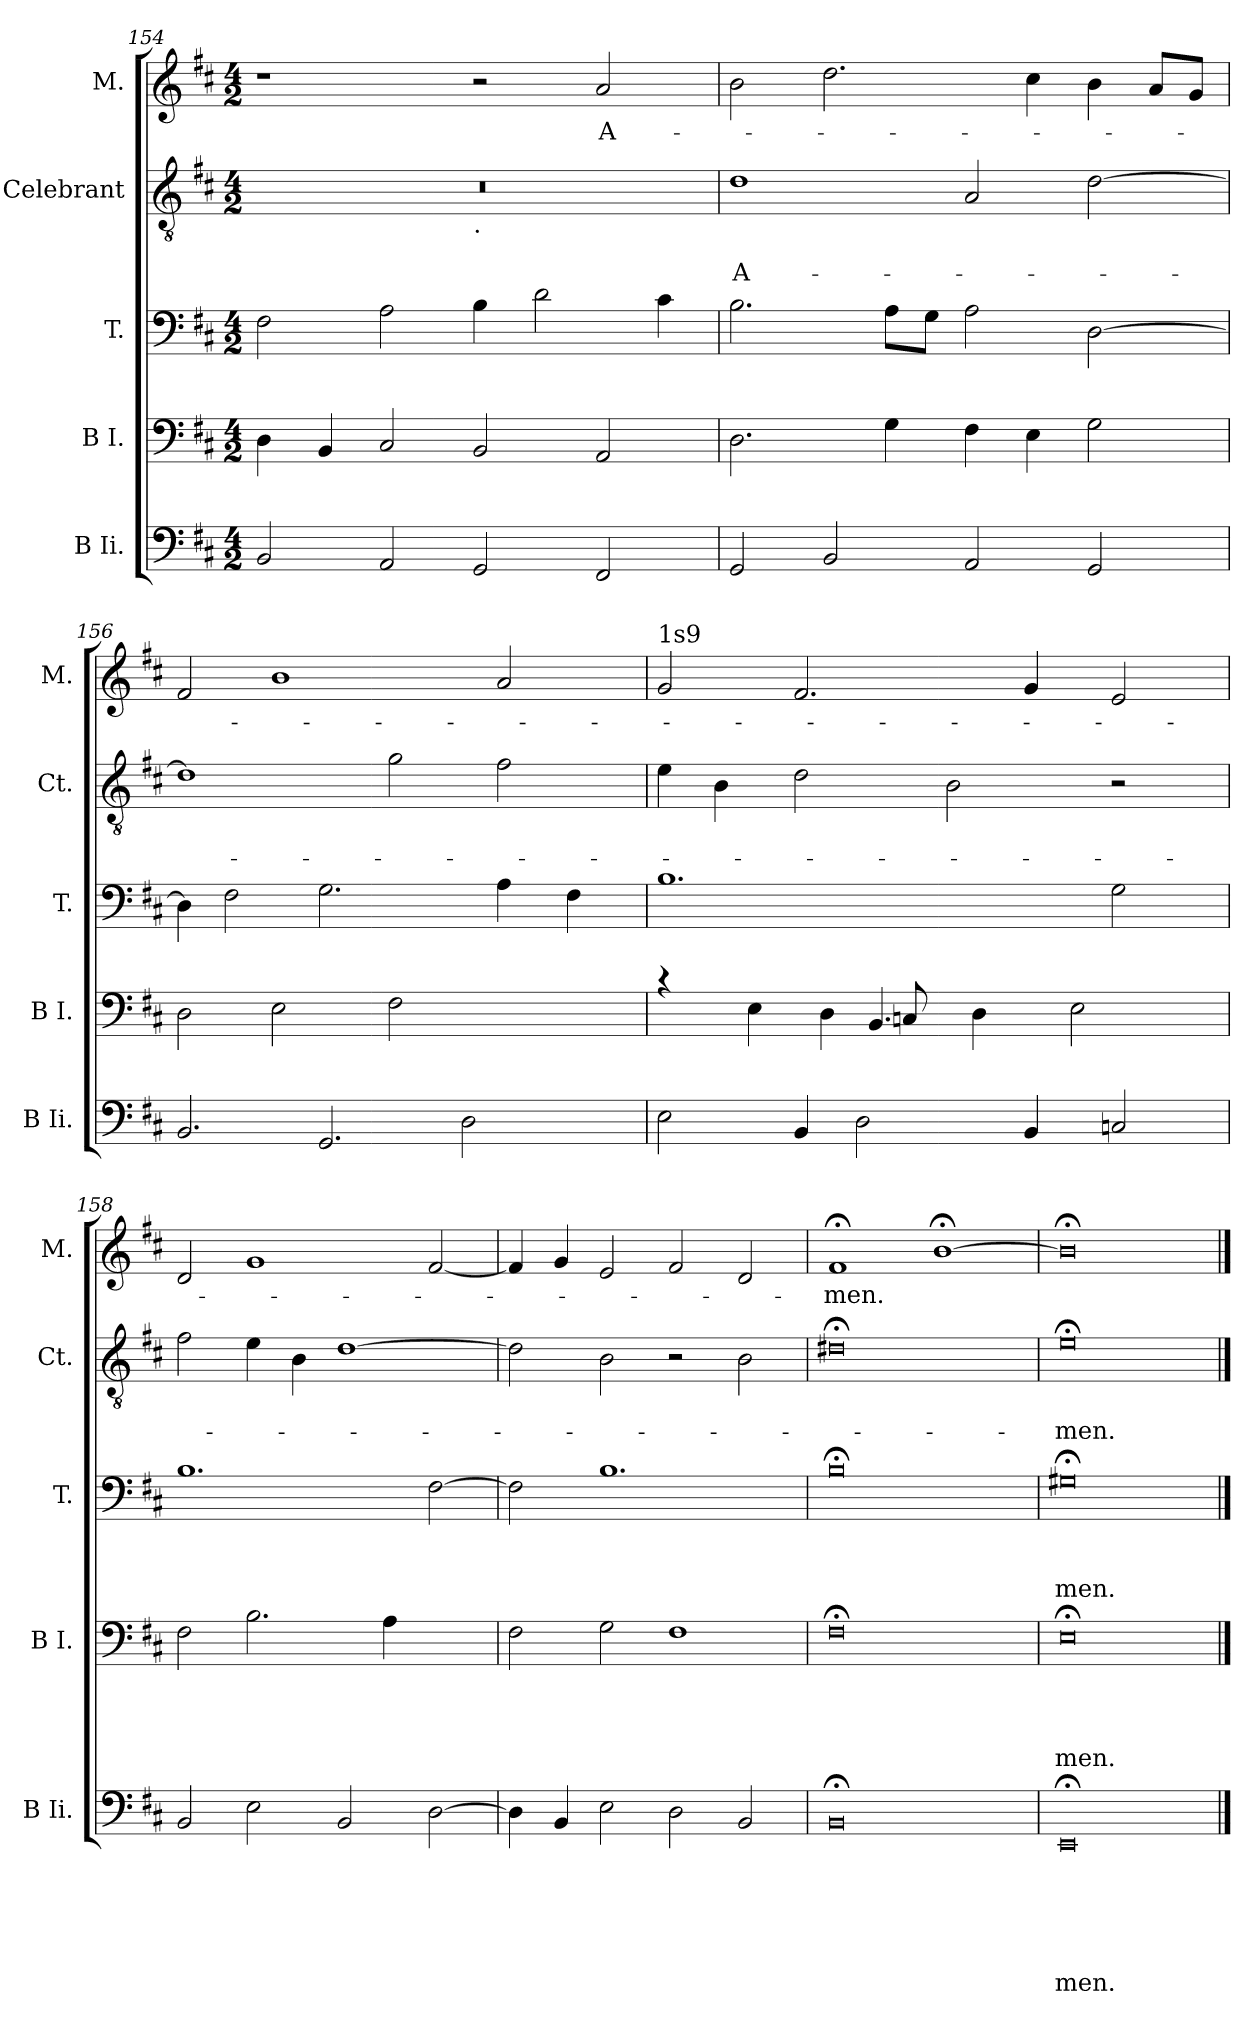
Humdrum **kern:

**kern	**text	**text	**text	**text	**text	**text	**kern	**text	**text	**text	**text	**kern	**text	**text	**text	**kern	**text	**text	**kern	**text
*part5	*part5	*part5	*part5	*part5	*part5	*part5	*part4	*part4	*part4	*part4	*part4	*part3	*part3	*part3	*part3	*part2	*part2	*part2	*part1	*part1
*staff5	*staff5	*staff5	*staff5	*staff5	*staff5	*staff5	*staff4	*staff4	*staff4	*staff4	*staff4	*staff3	*staff3	*staff3	*staff3	*staff2	*staff2	*staff2	*staff1	*staff1
*I"B Ii.	*	*	*	*	*	*	*I"B I.	*	*	*	*	*I"T.	*	*	*	*I"Celebrant	*	*	*I"M.	*
*I'B Ii.	*	*	*	*	*	*	*I'B I.	*	*	*	*	*I'T.	*	*	*	*I'Ct.	*	*	*I'M.	*
!!LO:PB:g=z
*clefF4	*	*	*	*	*	*	*clefF4	*	*	*	*	*clefF4	*	*	*	*clefGv2	*	*	*clefG2	*
*k[f#c#]	*	*	*	*	*	*	*k[f#c#]	*	*	*	*	*k[f#c#]	*	*	*	*k[f#c#]	*	*	*k[f#c#]	*
*D:	*	*	*	*	*	*	*D:	*	*	*	*	*D:	*	*	*	*D:	*	*	*D:	*
*M4/2	*	*	*	*	*	*	*M4/2	*	*	*	*	*M4/2	*	*	*	*M4/2	*	*	*M4/2	*
=154	=154	=154	=154	=154	=154	=154	=154	=154	=154	=154	=154	=154	=154	=154	=154	=154	=154	=154	=154	=154
*	*	*	*	*	*	*	*	*	*	*	*	*	*	*	*	*^	*	*	*	*
2BB/	.	.	.	.	.	.	4D\	.	.	.	.	2F#\	.	.	.	0r	1ryy	.	.	1r	.
.	.	.	.	.	.	.	4BB/	.	.	.	.	.	.	.	.	.	.	.	.	.	.
2AA/	.	.	.	.	.	.	2C#/	.	.	.	.	2A\	.	.	.	.	.	.	.	.	.
!	!	!	!	!	!	!	!	!	!	!	!	!	!	!	!	!	!LO:TX:b:t=.	!	!	!	!
2GG/	.	.	.	.	.	.	2BB/	.	.	.	.	4B\	.	.	.	.	1ryy	.	.	2r	.
.	.	.	.	.	.	.	.	.	.	.	.	2d\	.	.	.	.	.	.	.	.	.
!	!	!	!	!	!	!	!	!	!	!	!	!	!	!	!	!	!	!	!	!	!LO:LY:b
2FF#/	.	.	.	.	.	.	2AA/	.	.	.	.	.	.	.	.	.	.	.	.	2a/	A-
.	.	.	.	.	.	.	.	.	.	.	.	4c#\	.	.	.	.	.	.	.	.	.
=155	=155	=155	=155	=155	=155	=155	=155	=155	=155	=155	=155	=155	=155	=155	=155	=155	=155	=155	=155	=155	=155
!	!	!	!	!	!	!	!	!	!	!	!	!	!	!	!	!	!	!	!LO:LY:b	!	!
*	*	*	*	*	*	*	*	*	*	*	*	*	*	*	*	*v	*v	*	*	*	*
2GG/	.	.	.	.	.	.	2.D\	.	.	.	.	2.B\	.	.	.	1d	.	A-	2b\	.
2BB/	.	.	.	.	.	.	.	.	.	.	.	.	.	.	.	.	.	.	2.dd\	.
.	.	.	.	.	.	.	4G\	.	.	.	.	8A\L	.	.	.	.	.	.	.	.
.	.	.	.	.	.	.	.	.	.	.	.	8G\J	.	.	.	.	.	.	.	.
2AA/	.	.	.	.	.	.	4F#\	.	.	.	.	2A\	.	.	.	2A/	.	.	.	.
.	.	.	.	.	.	.	4E\	.	.	.	.	.	.	.	.	.	.	.	4cc#\	.
2GG/	.	.	.	.	.	.	2G\	.	.	.	.	[>2D\	.	.	.	[>2d\	.	.	4b\	.
.	.	.	.	.	.	.	.	.	.	.	.	.	.	.	.	.	.	.	8a/L	.
.	.	.	.	.	.	.	.	.	.	.	.	.	.	.	.	.	.	.	8g/J	.
=156	=156	=156	=156	=156	=156	=156	=156	=156	=156	=156	=156	=156	=156	=156	=156	=156	=156	=156	=156	=156
*^	*	*	*	*	*	*	*	*	*	*	*	*	*	*	*	*	*	*	*	*
*	*^	*	*	*	*	*	*	*	*	*	*	*	*	*	*	*	*	*	*	*	*
2.BB/	2.ryy	1ryy	.	.	.	.	.	.	2D\	.	.	.	.	4D\]	.	.	.	1d]	.	.	2f#/	.
.	.	.	.	.	.	.	.	.	.	.	.	.	.	2F#\	.	.	.	.	.	.	.	.
.	.	.	.	.	.	.	.	.	2E\	.	.	.	.	.	.	.	.	.	.	.	1b	.
8ryy	2.GG/	.	.	.	.	.	.	.	.	.	.	.	.	2.G\	.	.	.	.	.	.	.	.
32ryy	.	.	.	.	.	.	.	.	.	.	.	.	.	.	.	.	.	.	.	.	.	.
1ryy	.	.	.	.	.	.	.	.	.	.	.	.	.	.	.	.	.	.	.	.	.	.
.	.	4ryy	.	.	.	.	.	.	2F#\	.	.	.	.	.	.	.	.	2g\	.	.	.	.
.	.	16.ryy	.	.	.	.	.	.	.	.	.	.	.	.	.	.	.	.	.	.	.	.
.	.	2D\	.	.	.	.	.	.	.	.	.	.	.	.	.	.	.	.	.	.	.	.
.	8ryy	.	.	.	.	.	.	.	2ryy	.	.	.	.	4A\	.	.	.	2f#\	.	.	2a/	.
.	32ryy	.	.	.	.	.	.	.	.	.	.	.	.	.	.	.	.	.	.	.	.	.
.	4ryy	.	.	.	.	.	.	.	.	.	.	.	.	.	.	.	.	.	.	.	.	.
.	.	.	.	.	.	.	.	.	.	.	.	.	.	4F#\	.	.	.	.	.	.	.	.
.	.	8ryy	.	.	.	.	.	.	.	.	.	.	.	.	.	.	.	.	.	.	.	.
16.ryy	16.ryy	.	.	.	.	.	.	.	.	.	.	.	.	.	.	.	.	.	.	.	.	.
.	.	32ryy	.	.	.	.	.	.	.	.	.	.	.	.	.	.	.	.	.	.	.	.
!!LO:LB:g=z
=157	=157	=157	=157	=157	=157	=157	=157	=157	=157	=157	=157	=157	=157	=157	=157	=157	=157	=157	=157	=157	=157	=157
*	*	*	*	*	*	*	*	*	*^	*	*	*	*	*	*	*	*	*	*	*	*	*
*	*	*	*	*	*	*	*	*	*	*^	*	*	*	*	*	*	*	*	*	*	*	*	*
*	*	*	*	*	*	*	*	*	*	*	*^	*	*	*	*	*	*	*	*	*	*	*	*	*
!	!	!	!	!	!	!	!	!	!	!	!	!	!	!	!	!	!	!	!	!	!	!	!	!LO:TX:a:t=1s9	!
*v	*v	*v	*	*	*	*	*	*	*	*	*	*	*	*	*	*	*	*	*	*	*	*	*	*	*
2E\	.	.	.	.	.	.	4rc	4ryy	32ryy	32ryy	.	.	.	.	1.B	.	.	.	4e\	.	.	2g/	.
.	.	.	.	.	.	.	.	.	2.ryy	1ryy	.	.	.	.	.	.	.	.	.	.	.	.	.
.	.	.	.	.	.	.	16ryy	16.ryy	.	.	.	.	.	.	.	.	.	.	4B\	.	.	.	.
.	.	.	.	.	.	.	8ryy	.	.	.	.	.	.	.	.	.	.	.	.	.	.	.	.
.	.	.	.	.	.	.	.	4E\	.	.	.	.	.	.	.	.	.	.	.	.	.	.	.
.	.	.	.	.	.	.	1ryy	.	.	.	.	.	.	.	.	.	.	.	.	.	.	.	.
4BB/	.	.	.	.	.	.	.	.	.	.	.	.	.	.	.	.	.	.	2d\	.	.	2.f#/	.
.	.	.	.	.	.	.	.	4D\	.	.	.	.	.	.	.	.	.	.	.	.	.	.	.
2D\	.	.	.	.	.	.	.	.	.	.	.	.	.	.	.	.	.	.	.	.	.	.	.
.	.	.	.	.	.	.	.	.	4.BB/	.	.	.	.	.	.	.	.	.	.	.	.	.	.
.	.	.	.	.	.	.	.	8C/	.	.	.	.	.	.	.	.	.	.	.	.	.	.	.
.	.	.	.	.	.	.	.	16.ryy	.	.	.	.	.	.	.	.	.	.	.	.	.	.	.
.	.	.	.	.	.	.	.	.	.	.	.	.	.	.	.	.	.	.	2B\	.	.	.	.
.	.	.	.	.	.	.	.	.	.	4ryy	.	.	.	.	.	.	.	.	.	.	.	.	.
.	.	.	.	.	.	.	.	4D\	.	.	.	.	.	.	.	.	.	.	.	.	.	.	.
.	.	.	.	.	.	.	.	.	8ryy	.	.	.	.	.	.	.	.	.	.	.	.	.	.
4BB/	.	.	.	.	.	.	.	.	.	.	.	.	.	.	.	.	.	.	.	.	.	4g/	.
.	.	.	.	.	.	.	.	.	2ryy	16.ryy	.	.	.	.	.	.	.	.	.	.	.	.	.
.	.	.	.	.	.	.	.	8ryy	.	.	.	.	.	.	.	.	.	.	.	.	.	.	.
.	.	.	.	.	.	.	.	.	.	2E\	.	.	.	.	.	.	.	.	.	.	.	.	.
.	.	.	.	.	.	.	2ryy	2ryy	.	.	.	.	.	.	.	.	.	.	.	.	.	.	.
2C/	.	.	.	.	.	.	.	.	.	.	.	.	.	.	2G\	.	.	.	2r	.	.	2e/	.
.	.	.	.	.	.	.	.	.	8..ryy	.	.	.	.	.	.	.	.	.	.	.	.	.	.
.	.	.	.	.	.	.	.	.	.	8ryy	.	.	.	.	.	.	.	.	.	.	.	.	.
.	.	.	.	.	.	.	16ryy	16ryy	.	.	.	.	.	.	.	.	.	.	.	.	.	.	.
*	*	*	*	*	*	*	*v	*v	*v	*v	*	*	*	*	*	*	*	*	*	*	*	*	*
=158	=158	=158	=158	=158	=158	=158	=158	=158	=158	=158	=158	=158	=158	=158	=158	=158	=158	=158	=158	=158
2BB/	.	.	.	.	.	.	2F#\	.	.	.	.	1.B	.	.	.	2f#\	.	.	2d/	.
2E\	.	.	.	.	.	.	2.B\	.	.	.	.	.	.	.	.	4e\	.	.	1g	.
.	.	.	.	.	.	.	.	.	.	.	.	.	.	.	.	4B\	.	.	.	.
2BB/	.	.	.	.	.	.	.	.	.	.	.	.	.	.	.	[>1d	.	.	.	.
.	.	.	.	.	.	.	4A\	.	.	.	.	.	.	.	.	.	.	.	.	.
[>2D\	.	.	.	.	.	.	2ryy	.	.	.	.	[>2F#\	.	.	.	.	.	.	[<2f#/	.
=159	=159	=159	=159	=159	=159	=159	=159	=159	=159	=159	=159	=159	=159	=159	=159	=159	=159	=159	=159	=159
4D\]	.	.	.	.	.	.	2F#\	.	.	.	.	2F#\]	.	.	.	2d\]	.	.	4f#/]	.
4BB/	.	.	.	.	.	.	.	.	.	.	.	.	.	.	.	.	.	.	4g/	.
2E\	.	.	.	.	.	.	2G\	.	.	.	.	1.B	.	.	.	2B\	.	.	2e/	.
2D\	.	.	.	.	.	.	1F#	.	.	.	.	.	.	.	.	2r	.	.	2f#/	.
2BB/	.	.	.	.	.	.	.	.	.	.	.	.	.	.	.	2B\	.	.	2d/	.
=160	=160	=160	=160	=160	=160	=160	=160	=160	=160	=160	=160	=160	=160	=160	=160	=160	=160	=160	=160	=160
!	!	!	!	!	!	!	!	!	!	!	!	!	!	!	!	!	!	!	!	!LO:LY:b
0BB;	.	.	.	.	.	.	0F#;<	.	.	.	.	0B;<	.	.	.	0d#X;<	.	.	1f#;	-men.
.	.	.	.	.	.	.	.	.	.	.	.	.	.	.	.	.	.	.	[>1b;<	.
=161	=161	=161	=161	=161	=161	=161	=161	=161	=161	=161	=161	=161	=161	=161	=161	=161	=161	=161	=161	=161
!	!	!	!	!	!	!LO:LY:b	!	!	!	!	!LO:LY:b	!	!	!	!LO:LY:b	!	!	!LO:LY:b	!	!
0EE;	.	.	.	.	.	-men.	0E;<	.	.	.	-men.	0G#X;<	.	.	-men.	0e;<	.	-men.	0b;<]	.
==	==	==	==	==	==	==	==	==	==	==	==	==	==	==	==	==	==	==	==	==
*-	*-	*-	*-	*-	*-	*-	*-	*-	*-	*-	*-	*-	*-	*-	*-	*-	*-	*-	*-	*-
